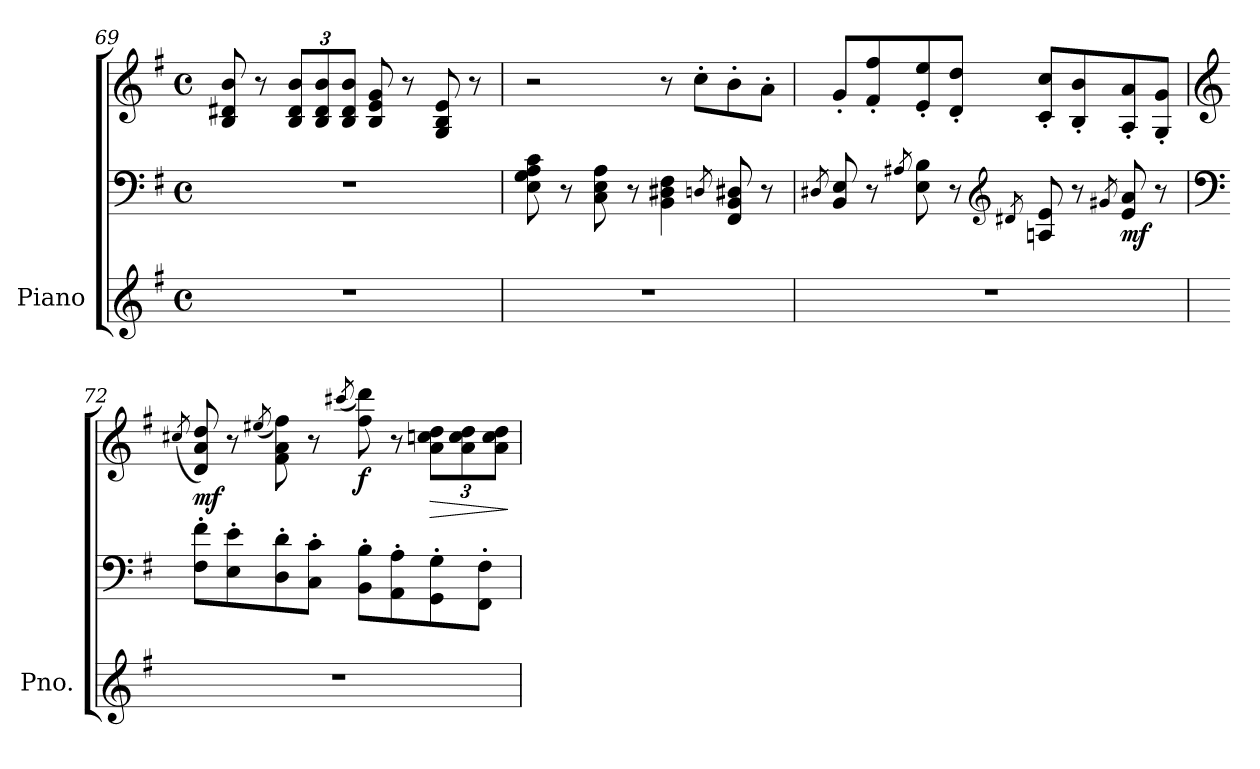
**kern	**kern	**kern	**dynam
*part1	*part1	*part1	*part1
*staff3	*staff2	*staff1	*staff1/2/3
*I"Piano	*	*	*
*I'Pno.	*	*	*
*clefG2	*clefF4	*clefG2	*
*k[f#]	*k[f#]	*k[f#]	*
*M4/4	*M4/4	*M4/4	*
*met(c)	*met(c)	*met(c)	*
=69	=69	=69	=69
1r	1r	8B/ 8d#X/ 8b/	.
.	.	8r	.
*	*	*Xbrackettup	*
.	.	12B/ 12d#/ 12b/L	.
.	.	12B/ 12d#/ 12b/	.
.	.	12B/ 12d#/ 12b/J	.
.	.	8B/ 8e/ 8g/	.
.	.	8r	.
.	.	8G/ 8B/ 8e/	.
.	.	8r	.
=70	=70	=70	=70
1r	8E\ 8G\ 8A\ 8c\	2r	.
.	8r	.	.
.	8C\ 8E\ 8A\	.	.
.	8r	.	.
.	4BB\ 4D#X\ 4F#\	8r	.
.	.	8cc'\L	.
.	8qDn/	.	.
.	8FF#/ 8BB/ 8D#X/	8b'\	.
.	8r	8a'\J	.
!!LO:LB:g=z
=71	=71	=71	=71
.	8qD#X/	.	.
1r	8BB/ 8E/	8g'/L	.
.	8r	8f#/' 8ff#/'	.
.	8qA#X/	.	.
.	8E\ 8B\	8e/' 8ee/'	.
.	8r	8d/' 8dd/'J	.
*	*clefG2	*	*
.	8qd#X/	.	.
.	8An/ 8e/	8c/' 8cc/'L	.
.	8r	8B/' 8b/'	.
.	8qg#X/	.	.
!	!	!	!LO:DY:b=2
.	8e/ 8a/	8A/' 8a/'	mf
.	8r	8G/' 8g/'J	.
=72	=72	=72	=72
*	*clefF4	*clefG2	*
.	.	(<8qcc#X/	.
!	!	!	!LO:DY:b
1r	8F#\' 8f#\'L	8d/ 8a/ 8dd/)	mf
.	8E\' 8e\'	8r	.
.	.	(<8qee#X/	.
.	8D\' 8d\'	8f#\ 8a\ 8ff#\)	.
.	8C\' 8c\'J	8r	.
.	.	(<8qccc#X/	.
!	!	!	!LO:DY:b
.	8BB\' 8B\'L	8ff#\ 8ddd\)	f
.	8AA\' 8A\'	8r	.
!	!	!	!LO:HP:b
.	8GG\' 8G\'	12a\ 12ccn\ 12dd\L	>
.	.	12a\ 12cc\ 12dd\	.
.	8FF#\' 8F#\'J	.	.
.	.	12a\ 12cc\ 12dd\J	.
.	.	.	]
=	=	=	=
*-	*-	*-	*-
